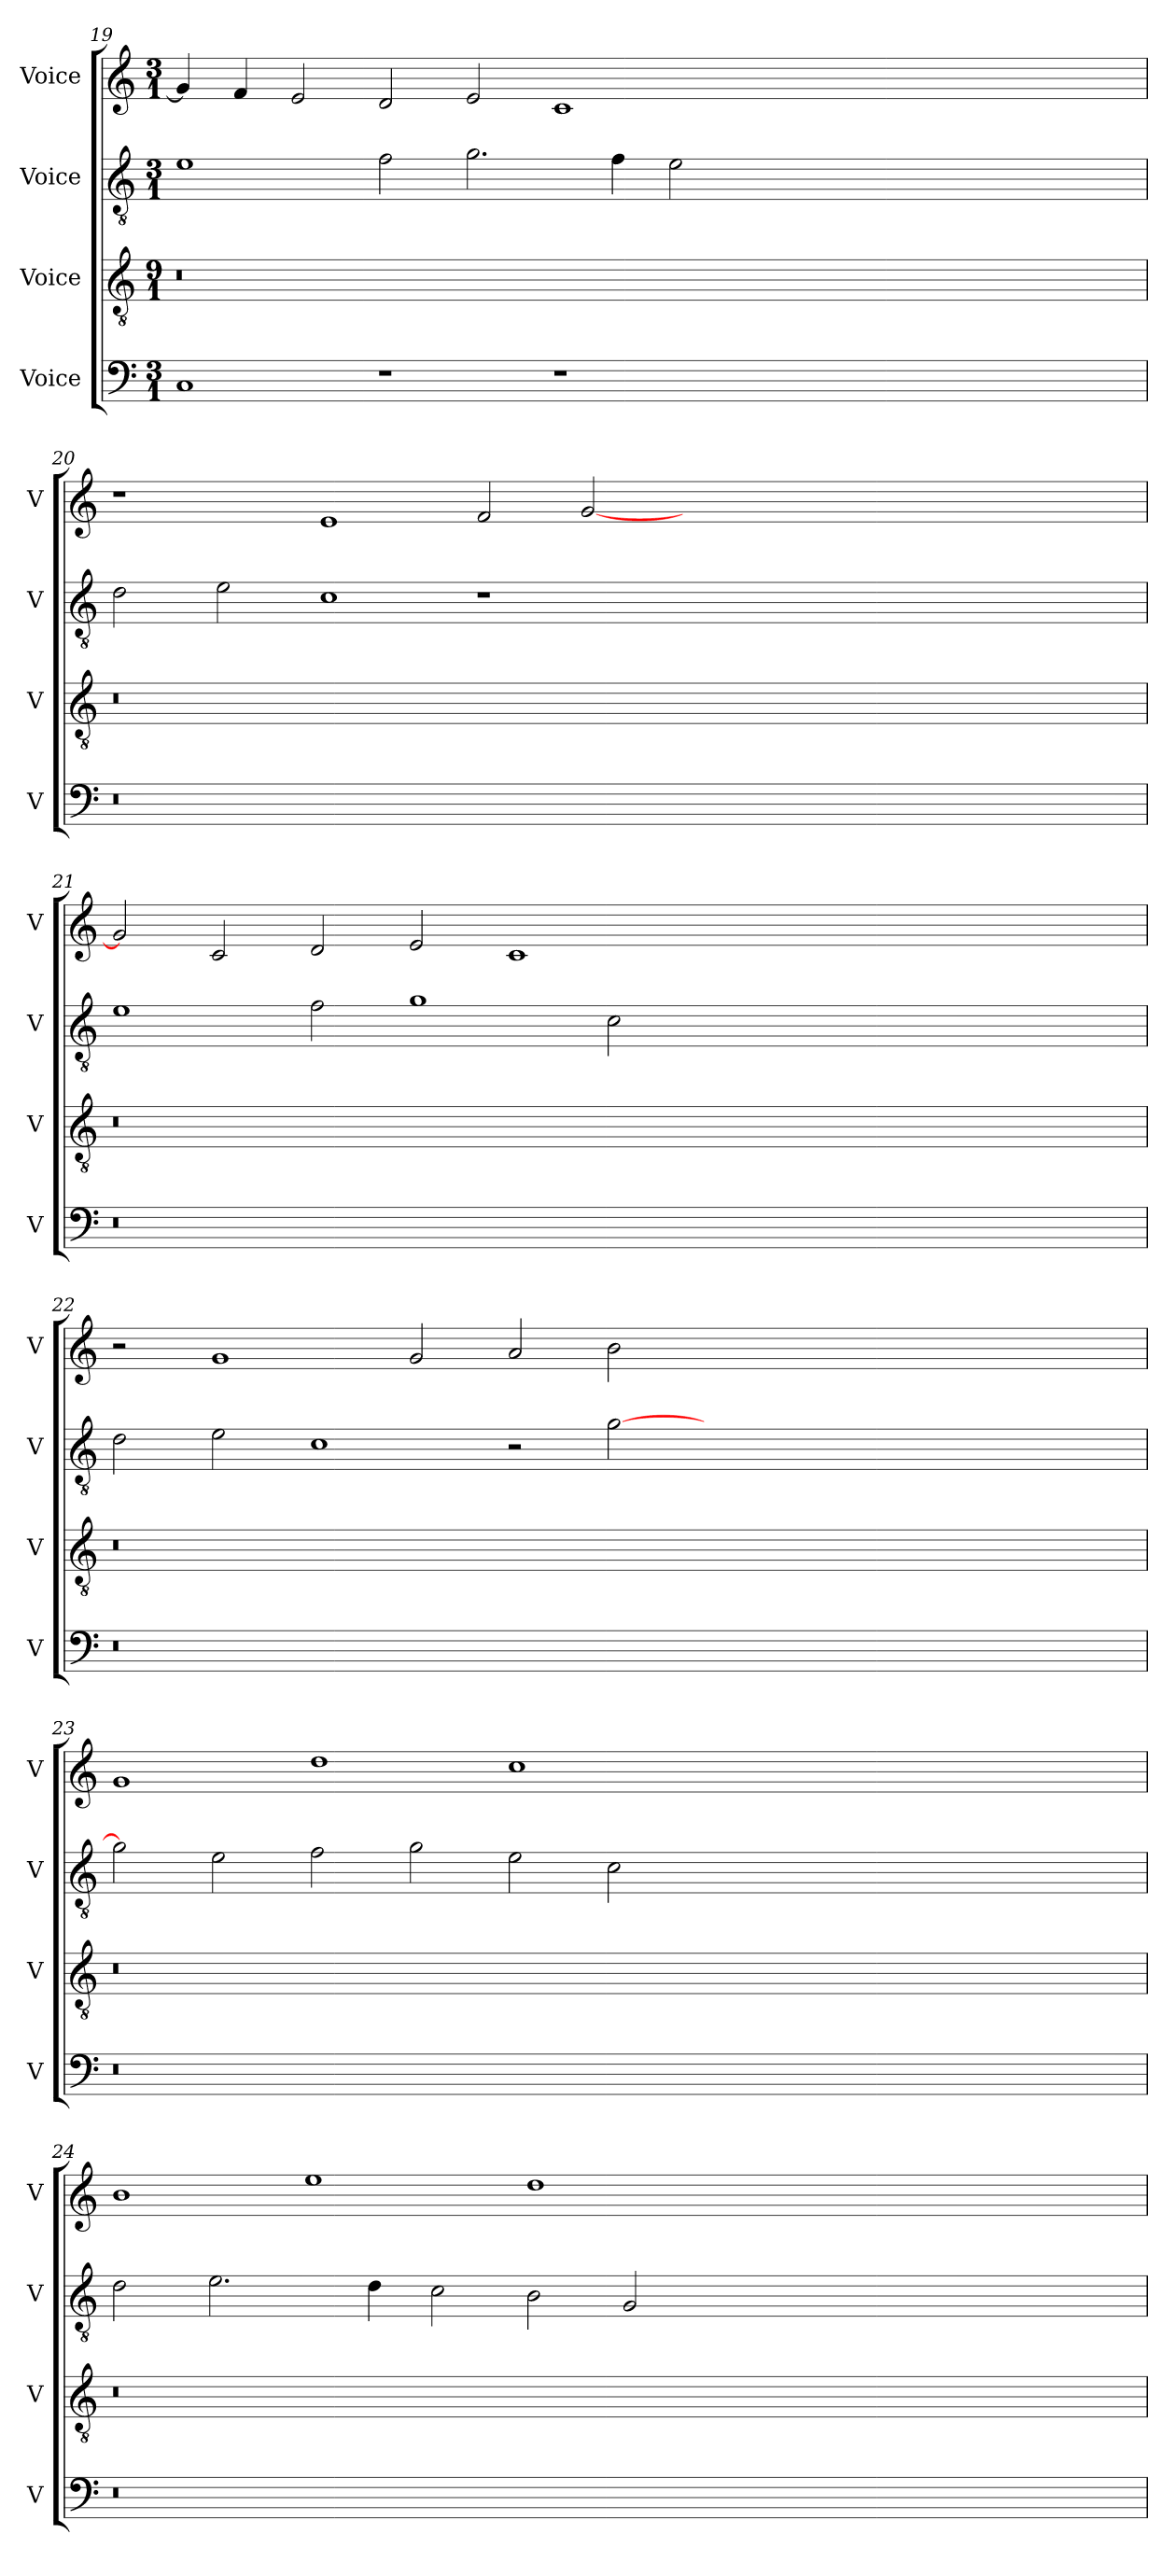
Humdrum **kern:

**kern	**kern	**kern	**kern
*part4	*part3	*part2	*part1
*staff4	*staff3	*staff2	*staff1
*I"Voice	*I"Voice	*I"Voice	*I"Voice
*I'V	*I'V	*I'V	*I'V
!!LO:LB:g=z
*clefF4	*clefGv2	*clefGv2	*clefG2
*k[]	*k[]	*k[]	*k[]
*M3/1	*M9/1	*M3/1	*M3/1
=19	=19	=19	=19
1C	0.r	1e	4g/]
.	.	.	4f/
.	.	.	2e/
1r	.	2f\	2d/
.	.	2.g\	2e/
1r	.	.	1c
.	.	4f\	.
.	.	2e\	.
00.ryy	00.ryy	00.ryy	00.ryy
!!LO:LB:g=z
=20	=20	=20	=20
0.r	0.r	2d\	1r
.	.	2e\	.
.	.	1c	1e
.	.	1r	2f/
.	.	.	[2g/
00.ryy	00.ryy	00.ryy	00.ryy
!!LO:LB:g=z
=21	=21	=21	=21
0.r	0.r	1e	2g/]
.	.	.	2c/
.	.	2f\	2d/
.	.	1g	2e/
.	.	.	1c
.	.	2c\	.
00.ryy	00.ryy	00.ryy	00.ryy
!!LO:PB:g=z
=22	=22	=22	=22
0.r	0.r	2d\	2r
.	.	2e\	1g
.	.	1c	.
.	.	.	2g/
.	.	2r	2a/
.	.	[2g\	2b\
00.ryy	00.ryy	00.ryy	00.ryy
!!LO:LB:g=z
=23	=23	=23	=23
0.r	0.r	2g\]	1g
.	.	2e\	.
.	.	2f\	1dd
.	.	2g\	.
.	.	2e\	1cc
.	.	2c\	.
00.ryy	00.ryy	00.ryy	00.ryy
!!LO:LB:g=z
=24	=24	=24	=24
0.r	0.r	2d\	1b
.	.	2.e\	.
.	.	.	1ee
.	.	4d\	.
.	.	2c\	.
.	.	2B\	1dd
.	.	2G/	.
00.ryy	00.ryy	00.ryy	00.ryy
=	=	=	=
*-	*-	*-	*-
